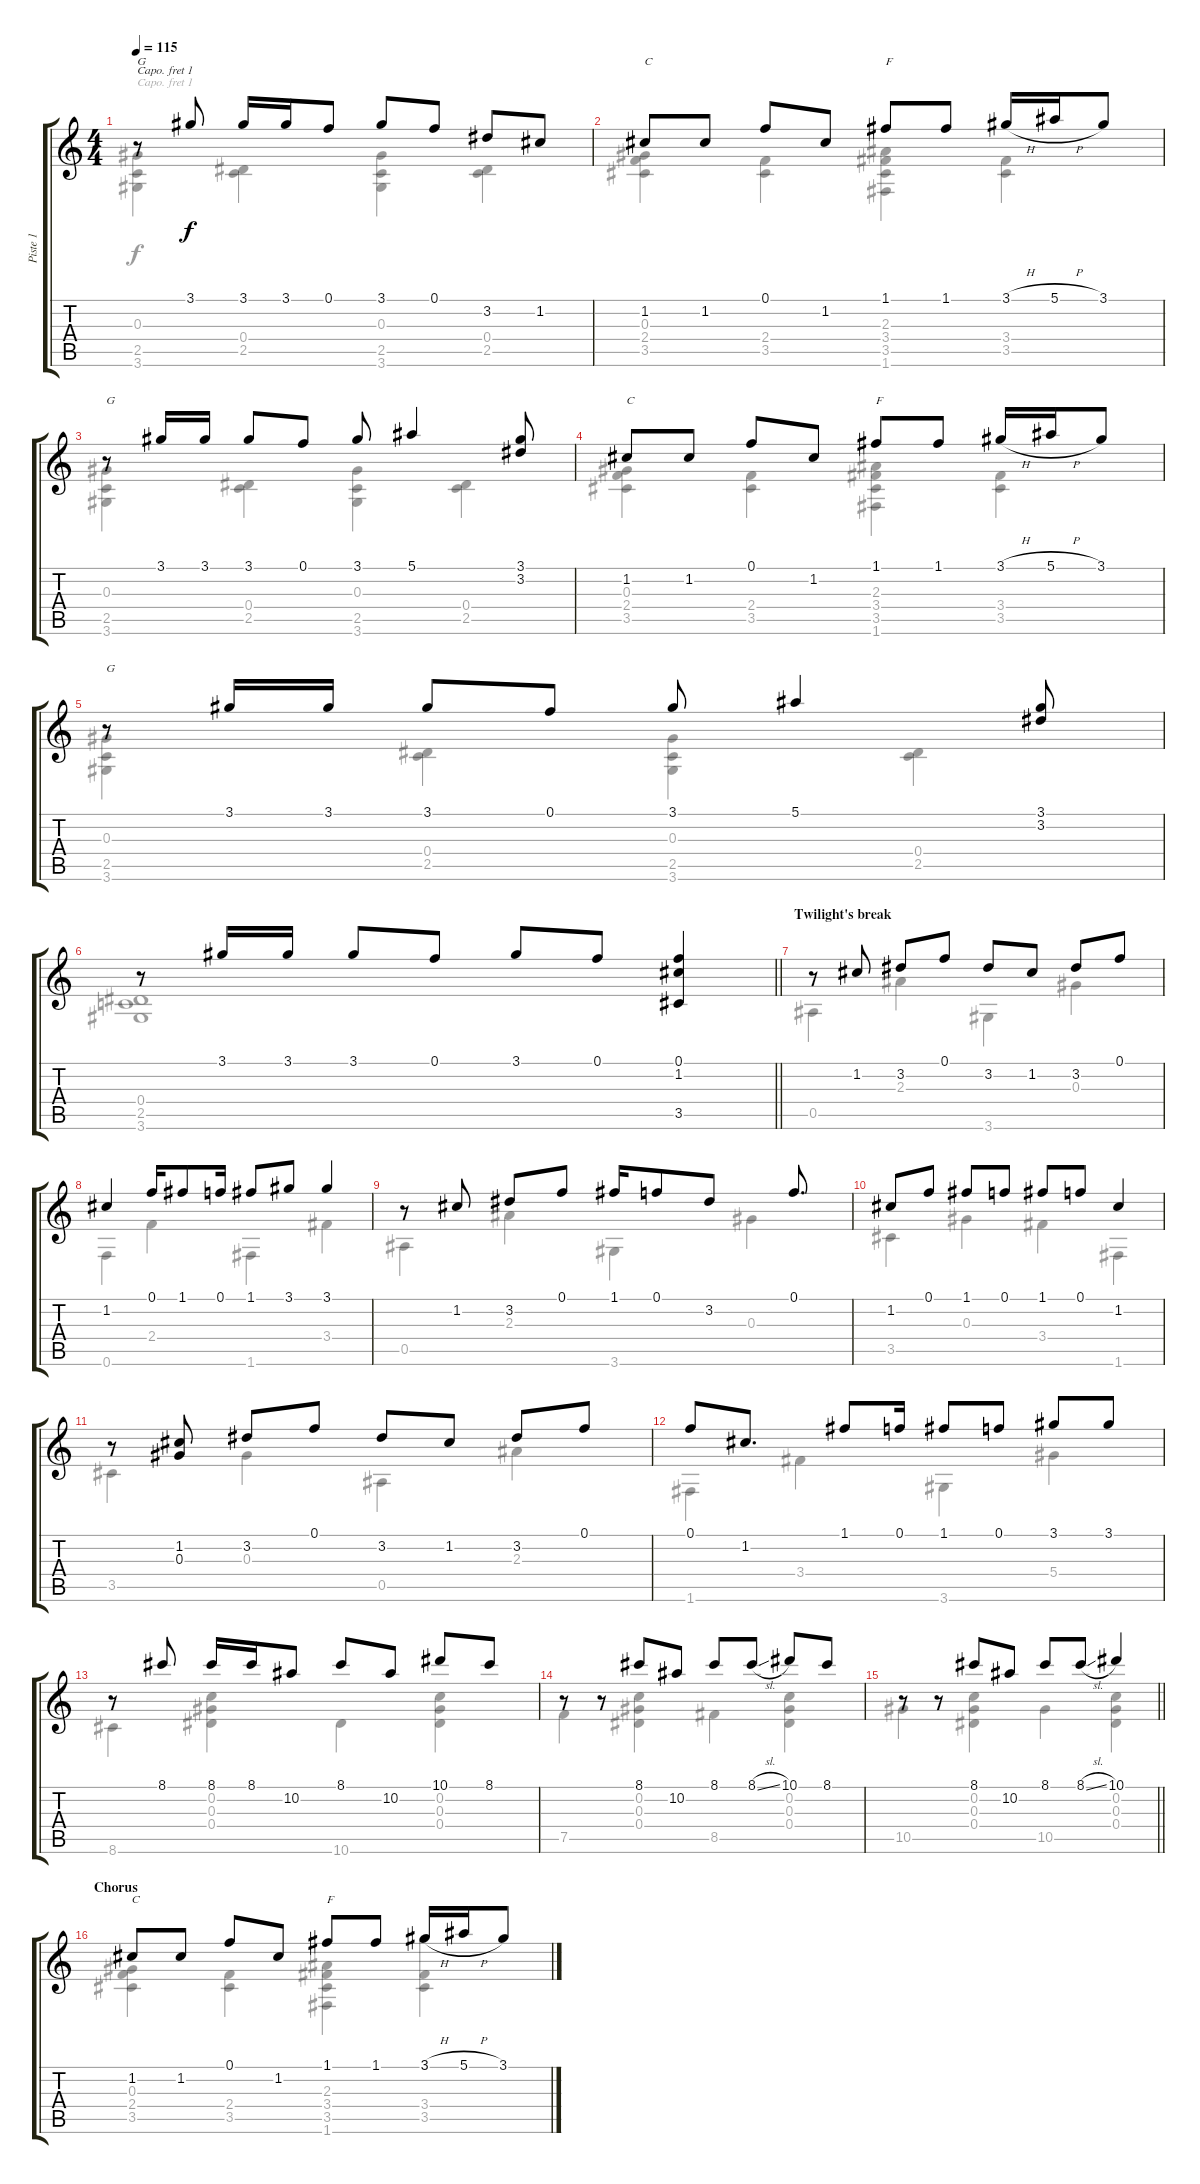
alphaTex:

\track ("Piste 1" "Piste 1") {instrument acousticguitarsteel}
\staff {score tabs}
\capo 1
\tuning (E4 B3 G3 D3 A2 E2) {hide}
\voice
\ts (4 4)
\tempo 115
\clef g2
\ks aminor
r.8{txt "G" dy f} 3.1.8 3.1.16 3.1.16 0.1.8 3.1.8 0.1.8 3.2.8 1.2.8 |
1.2.8{txt "C"} 1.2.8 0.1.8 1.2.8 1.1.8{txt "F"} 1.1.8 3.1{h}.16 5.1{h}.16 3.1.8 |
r.8{txt "G"} 3.1.16 3.1.16 3.1.8 0.1.8 3.1.8 5.1.4 (3.1 3.2).8 |
1.2.8{txt "C"} 1.2.8 0.1.8 1.2.8 1.1.8{txt "F"} 1.1.8 3.1{h}.16 5.1{h}.16 3.1.8 |
r.8{txt "G"} 3.1.16 3.1.16 3.1.8 0.1.8 3.1.8 5.1.4 (3.1 3.2).8 |
\barLineRight lightlight
r.8 3.1.16 3.1.16 3.1.8 0.1.8 3.1.8 0.1.8 (0.1 1.2 3.5).4 |
\section ("" "Twilight's break")
r.8 1.2.8 3.2.8 0.1.8 3.2.8 1.2.8 3.2.8 0.1.8 |
1.2.4 0.1.16 1.1.8 0.1.16 1.1.8 3.1.8 3.1.4 |
r.8 1.2.8 3.2.8 0.1.8 1.1.16 0.1.8 3.2.8 0.1.8{d} |
1.2.8 0.1.8 1.1.8 0.1.8 1.1.8 0.1.8 1.2.4 |
r.8 (1.2 0.3).8 3.2.8 0.1.8 3.2.8 1.2.8 3.2.8 0.1.8 |
0.1.8 1.2.8{d} 1.1.8 0.1.16 1.1.8 0.1.8 3.1.8 3.1.8 |
r.8 8.1.8 8.1.16 8.1.16 10.2.8 8.1.8 10.2.8 10.1.8 8.1.8 |
r.8 r.8 8.1.8 10.2.8 8.1.8 8.1{sl}.8 10.1.8 8.1.8 |
\barLineRight lightlight
r.8 r.8 8.1.8 10.2.8 8.1.8 8.1{sl}.8 10.1.4 |
\section ("" "Chorus")
1.2.8{txt "C"} 1.2.8 0.1.8 1.2.8 1.1.8{txt "F"} 1.1.8 3.1{h}.16 5.1{h}.16 3.1.8
\voice
\clef g2
\ottava regular
\simile none
\ks aminor
(0.3 2.5 3.6).4{dy f} (0.4 2.5).4 (0.3 2.5 3.6).4 (0.4 2.5).4 |
(0.3 2.4 3.5).4 (2.4 3.5).4 (2.3 3.4 3.5 1.6).4 (3.4 3.5).4 |
(0.3 2.5 3.6).4 (0.4 2.5).4 (0.3 2.5 3.6).4 (0.4 2.5).4 |
(0.3 2.4 3.5).4 (2.4 3.5).4 (2.3 3.4 3.5 1.6).4 (3.4 3.5).4 |
(0.3 2.5 3.6).4 (0.4 2.5).4 (0.3 2.5 3.6).4 (0.4 2.5).4 |
\barLineRight lightlight
(0.4 2.5 3.6).1 |
0.5.4 2.3.4 3.6.4 0.3.4 |
0.6.4 2.4.4 1.6.4 3.4.4 |
0.5.4 2.3.4 3.6.4 0.3.4 |
3.5.4 0.3.4 3.4.4 1.6.4 |
3.5.4 0.3.4 0.5.4 2.3.4 |
1.6.4 3.4.4 3.6.4 5.4.4 |
8.6.4 (0.2 0.3 0.4).4 10.6.4 (0.2 0.3 0.4).4 |
7.5.4 (0.2 0.3 0.4).4 8.5.4 (0.2 0.3 0.4).4 |
\barLineRight lightlight
10.5.4 (0.2 0.3 0.4).4 10.5.4 (0.2 0.3 0.4).4 |
(0.3 2.4 3.5).4 (2.4 3.5).4 (2.3 3.4 3.5 1.6).4 (3.1 3.4 3.5).4
